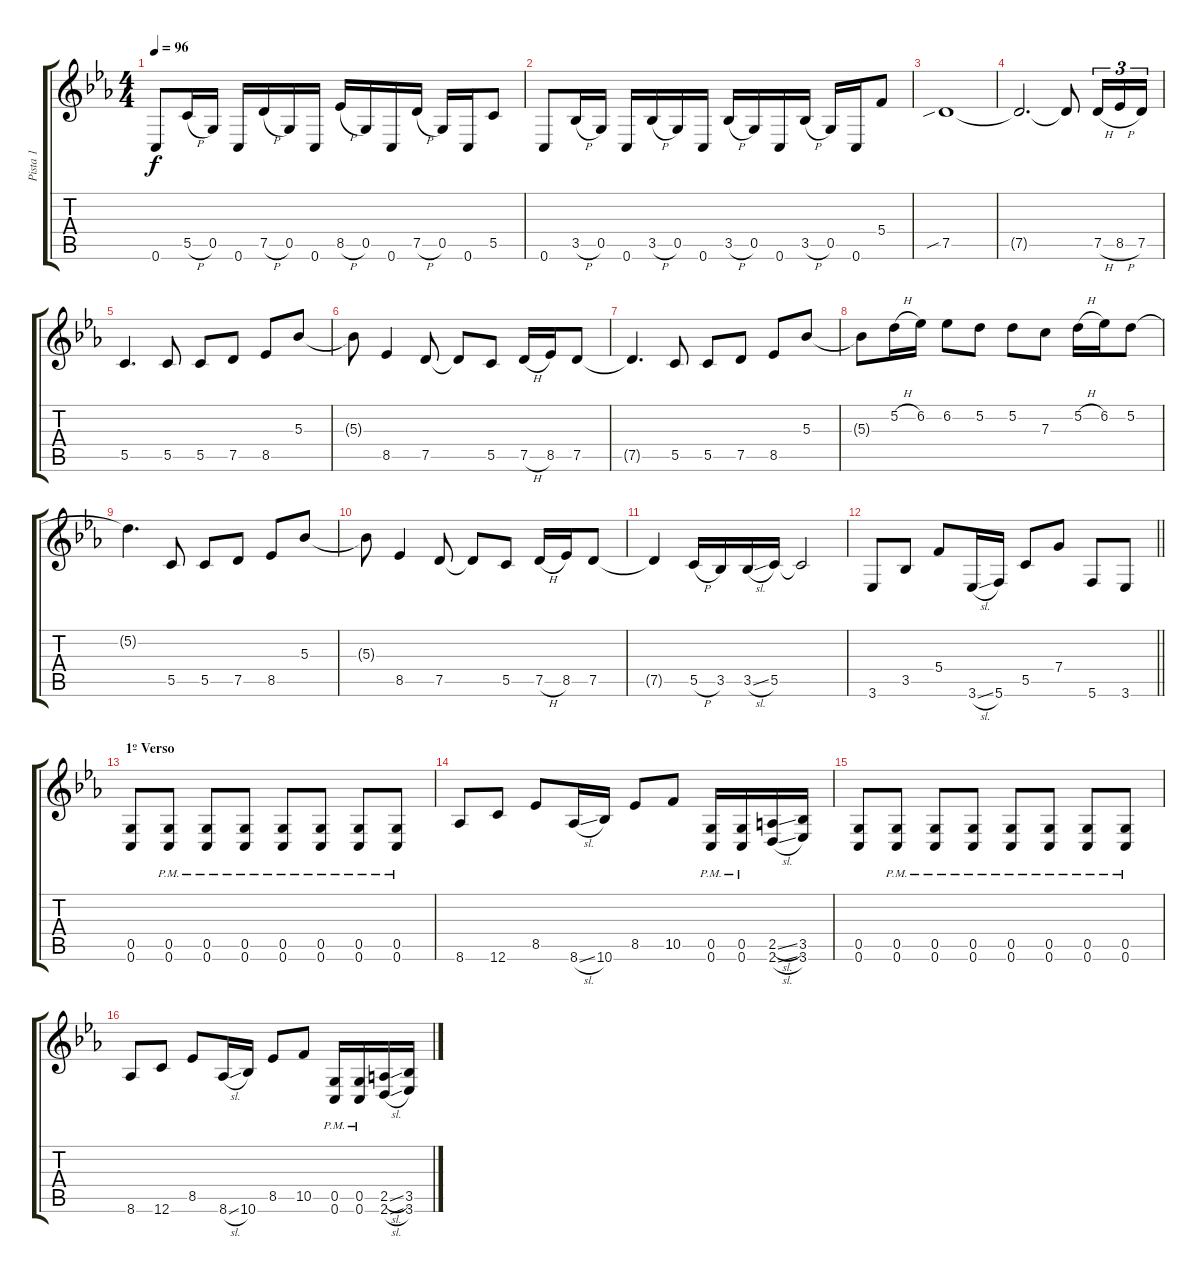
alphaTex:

\track ("Pista 1" "Pista 1") {instrument overdrivenguitar}
\staff {score tabs}
\tuning (D4 A3 F3 C3 G2 C2) {hide}
\ts (4 4)
\tempo 96
\clef g2
\ks eb
0.6.8{dy f} 5.5{h}.16 0.5.16 0.6.16 7.5{h}.16 0.5.16 0.6.16 8.5{h}.16 0.5.16 0.6.16 7.5{h}.16 0.5.16 0.6.16 5.5.8 |
0.6.8 3.5{h}.16 0.5.16 0.6.16 3.5{h}.16 0.5.16 0.6.16 3.5{h}.16 0.5.16 0.6.16 3.5{h}.16 0.5.16 0.6.16 5.4.8 |
7.5{sib}.1 |
7.5{t}.2{d} 7.5{t}.8 7.5{h}.16{tu (3 2)} 8.5{h}.16{tu (3 2)} 7.5.16{tu (3 2)} |
5.5.4{d} 5.5.8 5.5.8 7.5.8 8.5.8 5.3.8 |
5.3{t}.8 8.5.4 7.5.8 7.5{t}.8 5.5.8 7.5{h}.16 8.5.16 7.5.8 |
7.5{t}.4{d} 5.5.8 5.5.8 7.5.8 8.5.8 5.3.8 |
5.3{t}.8 5.2{h}.16 6.2.16 6.2.8 5.2.8 5.2.8 7.3.8 5.2{h}.16 6.2.16 5.2.8 |
5.2{t}.4{d} 5.5.8 5.5.8 7.5.8 8.5.8 5.3.8 |
5.3{t}.8 8.5.4 7.5.8 7.5{t}.8 5.5.8 7.5{h}.16 8.5.16 7.5.8 |
7.5{t}.4 5.5{h}.16 3.5.16 3.5{sl}.16 5.5.16 5.5{t}.2 |
\barLineRight lightlight
3.6.8 3.5.8 5.4.8 3.6{sl}.16 5.6.16 5.5.8 7.4.8 5.6.8 3.6.8 |
\section ("" "1º Verso")
(0.5 0.6).8 (0.5{pm} 0.6{pm}).8 (0.5{pm} 0.6{pm}).8 (0.5{pm} 0.6{pm}).8 (0.5{pm} 0.6{pm}).8 (0.5{pm} 0.6{pm}).8 (0.5{pm} 0.6{pm}).8 (0.5{pm} 0.6{pm}).8 |
8.6.8 12.6.8 8.5.8 8.6{sl}.16 10.6.16 8.5.8 10.5.8 (0.5{pm} 0.6{pm}).16 (0.5{pm} 0.6{pm}).16 (2.5{sl} 2.6{sl}).16 (3.5 3.6).16 |
(0.5 0.6).8 (0.5{pm} 0.6{pm}).8 (0.5{pm} 0.6{pm}).8 (0.5{pm} 0.6{pm}).8 (0.5{pm} 0.6{pm}).8 (0.5{pm} 0.6{pm}).8 (0.5{pm} 0.6{pm}).8 (0.5{pm} 0.6{pm}).8 |
8.6.8 12.6.8 8.5.8 8.6{sl}.16 10.6.16 8.5.8 10.5.8 (0.5{pm} 0.6{pm}).16 (0.5{pm} 0.6{pm}).16 (2.5{sl} 2.6{sl}).16 (3.5 3.6).16
